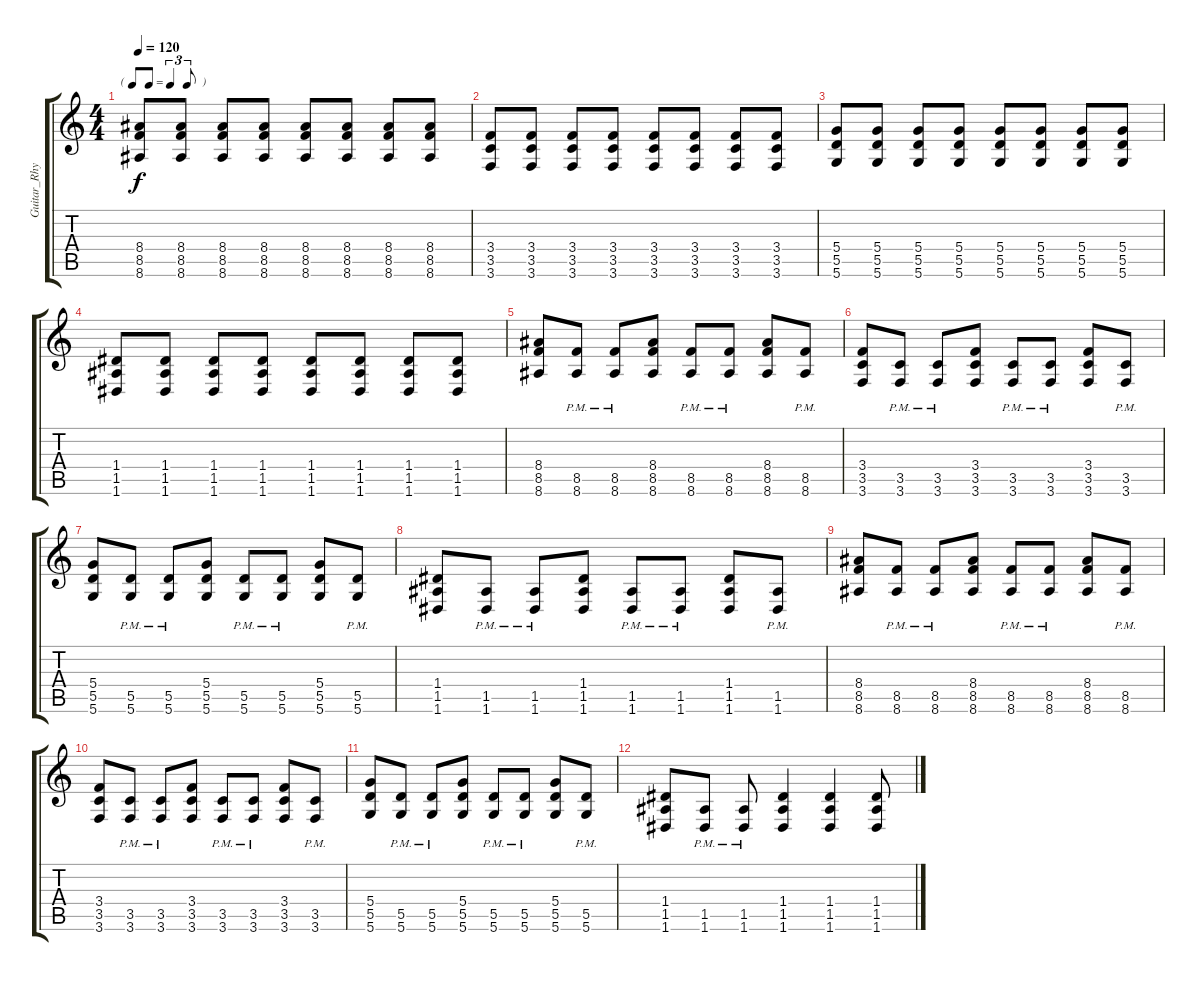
\track ("Guitar_Rhythm" "Guitar_Rhy") {instrument distortionguitar}
\staff {score tabs}
\tuning (E4 B3 G3 D3 A2 D2) {hide}
\ts (4 4)
\tf triplet8th
\tempo 120
\clef g2
\ks c
(8.4 8.5 8.6).8{dy f} (8.4 8.5 8.6).8 (8.4 8.5 8.6).8 (8.4 8.5 8.6).8 (8.4 8.5 8.6).8 (8.4 8.5 8.6).8 (8.4 8.5 8.6).8 (8.4 8.5 8.6).8 |
(3.4 3.5 3.6).8 (3.4 3.5 3.6).8 (3.4 3.5 3.6).8 (3.4 3.5 3.6).8 (3.4 3.5 3.6).8 (3.4 3.5 3.6).8 (3.4 3.5 3.6).8 (3.4 3.5 3.6).8 |
(5.4 5.5 5.6).8 (5.4 5.5 5.6).8 (5.4 5.5 5.6).8 (5.4 5.5 5.6).8 (5.4 5.5 5.6).8 (5.4 5.5 5.6).8 (5.4 5.5 5.6).8 (5.4 5.5 5.6).8 |
(1.4 1.5 1.6).8 (1.4 1.5 1.6).8 (1.4 1.5 1.6).8 (1.4 1.5 1.6).8 (1.4 1.5 1.6).8 (1.4 1.5 1.6).8 (1.4 1.5 1.6).8 (1.4 1.5 1.6).8 |
(8.4 8.5 8.6).8 (8.5{pm} 8.6{pm}).8 (8.5{pm} 8.6{pm}).8 (8.4 8.5 8.6).8 (8.5{pm} 8.6{pm}).8 (8.5{pm} 8.6{pm}).8 (8.4 8.5 8.6).8 (8.5{pm} 8.6{pm}).8 |
(3.4 3.5 3.6).8 (3.5{pm} 3.6{pm}).8 (3.5{pm} 3.6{pm}).8 (3.4 3.5 3.6).8 (3.5{pm} 3.6{pm}).8 (3.5{pm} 3.6{pm}).8 (3.4 3.5 3.6).8 (3.5{pm} 3.6{pm}).8 |
(5.4 5.5 5.6).8 (5.5{pm} 5.6{pm}).8 (5.5{pm} 5.6{pm}).8 (5.4 5.5 5.6).8 (5.5{pm} 5.6{pm}).8 (5.5{pm} 5.6{pm}).8 (5.4 5.5 5.6).8 (5.5{pm} 5.6{pm}).8 |
(1.4 1.5 1.6).8 (1.5{pm} 1.6{pm}).8 (1.5{pm} 1.6{pm}).8 (1.4 1.5 1.6).8 (1.5{pm} 1.6{pm}).8 (1.5{pm} 1.6{pm}).8 (1.4 1.5 1.6).8 (1.5{pm} 1.6{pm}).8 |
(8.4 8.5 8.6).8 (8.5{pm} 8.6{pm}).8 (8.5{pm} 8.6{pm}).8 (8.4 8.5 8.6).8 (8.5{pm} 8.6{pm}).8 (8.5{pm} 8.6{pm}).8 (8.4 8.5 8.6).8 (8.5{pm} 8.6{pm}).8 |
(3.4 3.5 3.6).8 (3.5{pm} 3.6{pm}).8 (3.5{pm} 3.6{pm}).8 (3.4 3.5 3.6).8 (3.5{pm} 3.6{pm}).8 (3.5{pm} 3.6{pm}).8 (3.4 3.5 3.6).8 (3.5{pm} 3.6{pm}).8 |
(5.4 5.5 5.6).8 (5.5{pm} 5.6{pm}).8 (5.5{pm} 5.6{pm}).8 (5.4 5.5 5.6).8 (5.5{pm} 5.6{pm}).8 (5.5{pm} 5.6{pm}).8 (5.4 5.5 5.6).8 (5.5{pm} 5.6{pm}).8 |
(1.4 1.5 1.6).8 (1.5{pm} 1.6{pm}).8 (1.5{pm} 1.6{pm}).8 (1.4 1.5 1.6).4 (1.4 1.5 1.6).4 (1.4 1.5 1.6).8
